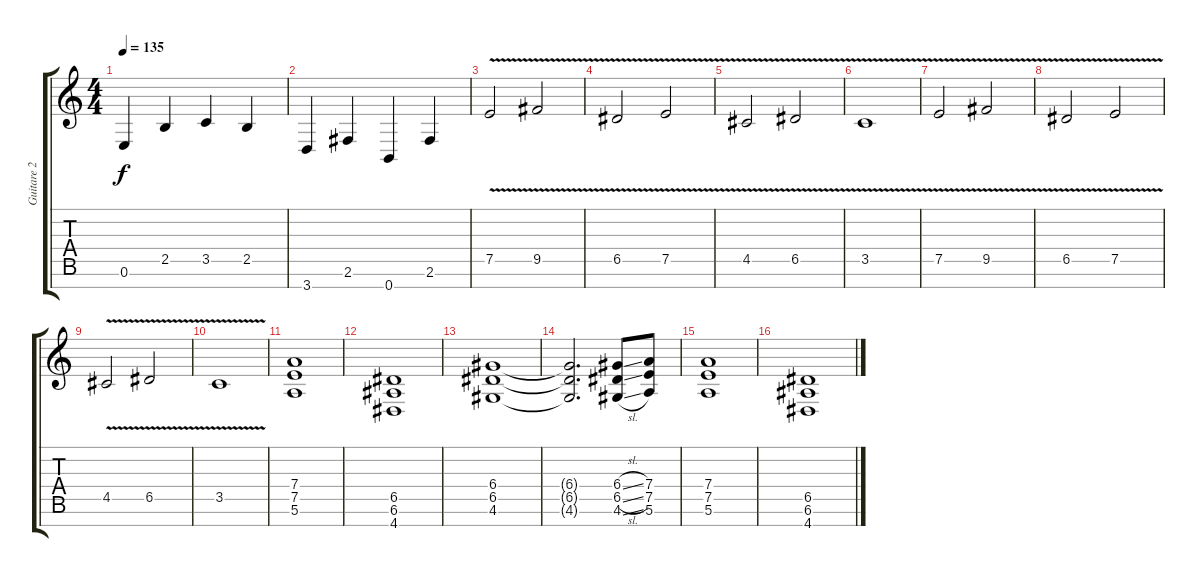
\track ("Guitare 2" "Guitare 2") {instrument distortionguitar}
\staff {score tabs}
\tuning (E4 B3 G3 D3 A2 E2 B1) {hide}
\ts (4 4)
\tempo 135
\clef g2
\ks c
0.6.4{dy f} 2.5.4 3.5.4 2.5.4 |
3.7.4 2.6.4 0.7.4 2.6.4 |
7.5{v}.2 9.5{v}.2 |
6.5{v}.2 7.5{v}.2 |
4.5{v}.2 6.5{v}.2 |
3.5{v}.1 |
7.5{v}.2 9.5{v}.2 |
6.5{v}.2 7.5{v}.2 |
4.5{v}.2 6.5{v}.2 |
3.5{v}.1 |
(7.4 7.5 5.6).1 |
(6.5 6.6 4.7).1 |
(6.4 6.5 4.6).1 |
(6.4{t} 6.5{t} 4.6{t}).2{d} (6.4{sl} 6.5{sl} 4.6{sl}).8 (7.4 7.5 5.6).8 |
(7.4 7.5 5.6).1 |
(6.5 6.6 4.7).1
